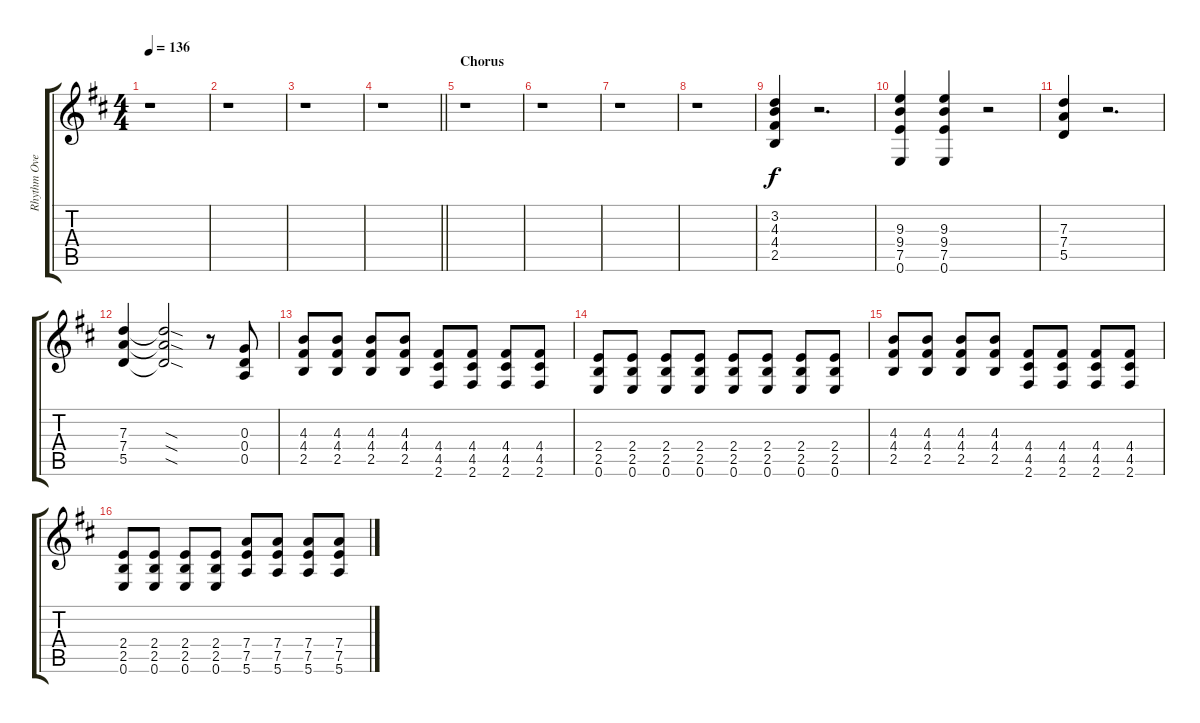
\track ("Rhythm Overdub" "Rhythm Ove") {instrument distortionguitar}
\staff {score tabs}
\tuning (E4 B3 G3 D3 A2 E2) {hide}
\ts (4 4)
\tempo 136
\clef g2
\ks d
r.1{dy mp} |
r.1 |
r.1 |
\barLineRight lightlight
r.1 |
\section ("" "Chorus")
r.1 |
r.1 |
r.1 |
r.1 |
(3.2 4.3 4.4 2.5).4{dy f} r.2{d} |
(9.3 9.4 7.5 0.6).4 (9.3 9.4 7.5 0.6).4 r.2 |
(7.3 7.4 5.5).4 r.2{d} |
(7.3 7.4 5.5).4 (7.3{sod t} 7.4{sod t} 5.5{sod t}).2 r.8 (0.3 0.4 0.5).8 |
(4.3 4.4 2.5).8 (4.3 4.4 2.5).8 (4.3 4.4 2.5).8 (4.3 4.4 2.5).8 (4.4 4.5 2.6).8 (4.4 4.5 2.6).8 (4.4 4.5 2.6).8 (4.4 4.5 2.6).8 |
(2.4 2.5 0.6).8 (2.4 2.5 0.6).8 (2.4 2.5 0.6).8 (2.4 2.5 0.6).8 (2.4 2.5 0.6).8 (2.4 2.5 0.6).8 (2.4 2.5 0.6).8 (2.4 2.5 0.6).8 |
(4.3 4.4 2.5).8 (4.3 4.4 2.5).8 (4.3 4.4 2.5).8 (4.3 4.4 2.5).8 (4.4 4.5 2.6).8 (4.4 4.5 2.6).8 (4.4 4.5 2.6).8 (4.4 4.5 2.6).8 |
(2.4 2.5 0.6).8 (2.4 2.5 0.6).8 (2.4 2.5 0.6).8 (2.4 2.5 0.6).8 (7.4 7.5 5.6).8 (7.4 7.5 5.6).8 (7.4 7.5 5.6).8 (7.4 7.5 5.6).8
